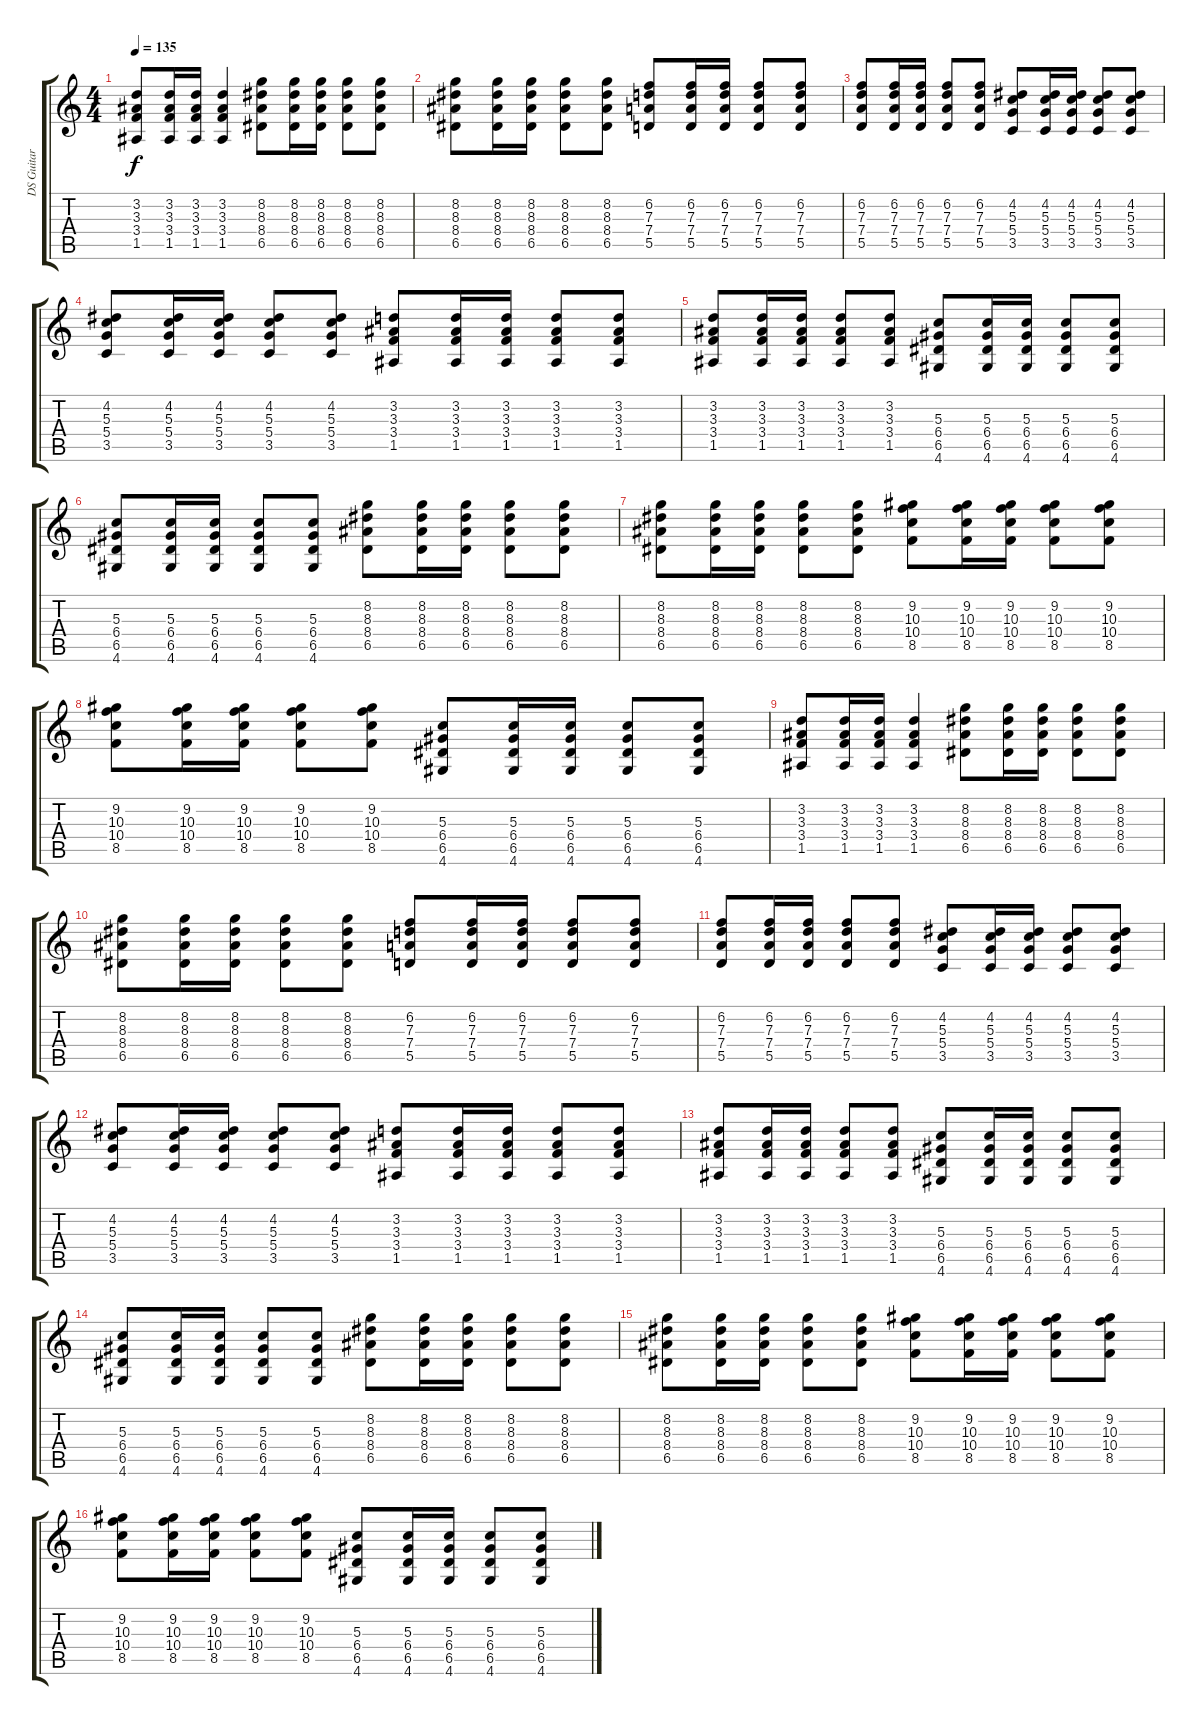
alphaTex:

\track ("DS Guitar 1" "DS Guitar ") {instrument distortionguitar}
\staff {score tabs}
\tuning (E4 B3 G3 D3 A2 E2) {hide}
\ts (4 4)
\tempo 135
\clef g2
\ks c
(3.2 3.3 3.4 1.5).8{dy f} (3.2 3.3 3.4 1.5).16 (3.2 3.3 3.4 1.5).16 (3.2 3.3 3.4 1.5).4 (8.2 8.3 8.4 6.5).8 (8.2 8.3 8.4 6.5).16 (8.2 8.3 8.4 6.5).16 (8.2 8.3 8.4 6.5).8 (8.2 8.3 8.4 6.5).8 |
(8.2 8.3 8.4 6.5).8 (8.2 8.3 8.4 6.5).16 (8.2 8.3 8.4 6.5).16 (8.2 8.3 8.4 6.5).8 (8.2 8.3 8.4 6.5).8 (6.2 7.3 7.4 5.5).8 (6.2 7.3 7.4 5.5).16 (6.2 7.3 7.4 5.5).16 (6.2 7.3 7.4 5.5).8 (6.2 7.3 7.4 5.5).8 |
(6.2 7.3 7.4 5.5).8 (6.2 7.3 7.4 5.5).16 (6.2 7.3 7.4 5.5).16 (6.2 7.3 7.4 5.5).8 (6.2 7.3 7.4 5.5).8 (4.2 5.3 5.4 3.5).8 (4.2 5.3 5.4 3.5).16 (4.2 5.3 5.4 3.5).16 (4.2 5.3 5.4 3.5).8 (4.2 5.3 5.4 3.5).8 |
(4.2 5.3 5.4 3.5).8 (4.2 5.3 5.4 3.5).16 (4.2 5.3 5.4 3.5).16 (4.2 5.3 5.4 3.5).8 (4.2 5.3 5.4 3.5).8 (3.2 3.3 3.4 1.5).8 (3.2 3.3 3.4 1.5).16 (3.2 3.3 3.4 1.5).16 (3.2 3.3 3.4 1.5).8 (3.2 3.3 3.4 1.5).8 |
(3.2 3.3 3.4 1.5).8 (3.2 3.3 3.4 1.5).16 (3.2 3.3 3.4 1.5).16 (3.2 3.3 3.4 1.5).8 (3.2 3.3 3.4 1.5).8 (5.3 6.4 6.5 4.6).8 (5.3 6.4 6.5 4.6).16 (5.3 6.4 6.5 4.6).16 (5.3 6.4 6.5 4.6).8 (5.3 6.4 6.5 4.6).8 |
(5.3 6.4 6.5 4.6).8 (5.3 6.4 6.5 4.6).16 (5.3 6.4 6.5 4.6).16 (5.3 6.4 6.5 4.6).8 (5.3 6.4 6.5 4.6).8 (8.2 8.3 8.4 6.5).8 (8.2 8.3 8.4 6.5).16 (8.2 8.3 8.4 6.5).16 (8.2 8.3 8.4 6.5).8 (8.2 8.3 8.4 6.5).8 |
(8.2 8.3 8.4 6.5).8 (8.2 8.3 8.4 6.5).16 (8.2 8.3 8.4 6.5).16 (8.2 8.3 8.4 6.5).8 (8.2 8.3 8.4 6.5).8 (9.2 10.3 10.4 8.5).8 (9.2 10.3 10.4 8.5).16 (9.2 10.3 10.4 8.5).16 (9.2 10.3 10.4 8.5).8 (9.2 10.3 10.4 8.5).8 |
(9.2 10.3 10.4 8.5).8 (9.2 10.3 10.4 8.5).16 (9.2 10.3 10.4 8.5).16 (9.2 10.3 10.4 8.5).8 (9.2 10.3 10.4 8.5).8 (5.3 6.4 6.5 4.6).8 (5.3 6.4 6.5 4.6).16 (5.3 6.4 6.5 4.6).16 (5.3 6.4 6.5 4.6).8 (5.3 6.4 6.5 4.6).8 |
(3.2 3.3 3.4 1.5).8 (3.2 3.3 3.4 1.5).16 (3.2 3.3 3.4 1.5).16 (3.2 3.3 3.4 1.5).4 (8.2 8.3 8.4 6.5).8 (8.2 8.3 8.4 6.5).16 (8.2 8.3 8.4 6.5).16 (8.2 8.3 8.4 6.5).8 (8.2 8.3 8.4 6.5).8 |
(8.2 8.3 8.4 6.5).8 (8.2 8.3 8.4 6.5).16 (8.2 8.3 8.4 6.5).16 (8.2 8.3 8.4 6.5).8 (8.2 8.3 8.4 6.5).8 (6.2 7.3 7.4 5.5).8 (6.2 7.3 7.4 5.5).16 (6.2 7.3 7.4 5.5).16 (6.2 7.3 7.4 5.5).8 (6.2 7.3 7.4 5.5).8 |
(6.2 7.3 7.4 5.5).8 (6.2 7.3 7.4 5.5).16 (6.2 7.3 7.4 5.5).16 (6.2 7.3 7.4 5.5).8 (6.2 7.3 7.4 5.5).8 (4.2 5.3 5.4 3.5).8 (4.2 5.3 5.4 3.5).16 (4.2 5.3 5.4 3.5).16 (4.2 5.3 5.4 3.5).8 (4.2 5.3 5.4 3.5).8 |
(4.2 5.3 5.4 3.5).8 (4.2 5.3 5.4 3.5).16 (4.2 5.3 5.4 3.5).16 (4.2 5.3 5.4 3.5).8 (4.2 5.3 5.4 3.5).8 (3.2 3.3 3.4 1.5).8 (3.2 3.3 3.4 1.5).16 (3.2 3.3 3.4 1.5).16 (3.2 3.3 3.4 1.5).8 (3.2 3.3 3.4 1.5).8 |
(3.2 3.3 3.4 1.5).8 (3.2 3.3 3.4 1.5).16 (3.2 3.3 3.4 1.5).16 (3.2 3.3 3.4 1.5).8 (3.2 3.3 3.4 1.5).8 (5.3 6.4 6.5 4.6).8 (5.3 6.4 6.5 4.6).16 (5.3 6.4 6.5 4.6).16 (5.3 6.4 6.5 4.6).8 (5.3 6.4 6.5 4.6).8 |
(5.3 6.4 6.5 4.6).8 (5.3 6.4 6.5 4.6).16 (5.3 6.4 6.5 4.6).16 (5.3 6.4 6.5 4.6).8 (5.3 6.4 6.5 4.6).8 (8.2 8.3 8.4 6.5).8 (8.2 8.3 8.4 6.5).16 (8.2 8.3 8.4 6.5).16 (8.2 8.3 8.4 6.5).8 (8.2 8.3 8.4 6.5).8 |
(8.2 8.3 8.4 6.5).8 (8.2 8.3 8.4 6.5).16 (8.2 8.3 8.4 6.5).16 (8.2 8.3 8.4 6.5).8 (8.2 8.3 8.4 6.5).8 (9.2 10.3 10.4 8.5).8 (9.2 10.3 10.4 8.5).16 (9.2 10.3 10.4 8.5).16 (9.2 10.3 10.4 8.5).8 (9.2 10.3 10.4 8.5).8 |
(9.2 10.3 10.4 8.5).8 (9.2 10.3 10.4 8.5).16 (9.2 10.3 10.4 8.5).16 (9.2 10.3 10.4 8.5).8 (9.2 10.3 10.4 8.5).8 (5.3 6.4 6.5 4.6).8 (5.3 6.4 6.5 4.6).16 (5.3 6.4 6.5 4.6).16 (5.3 6.4 6.5 4.6).8 (5.3 6.4 6.5 4.6).8
